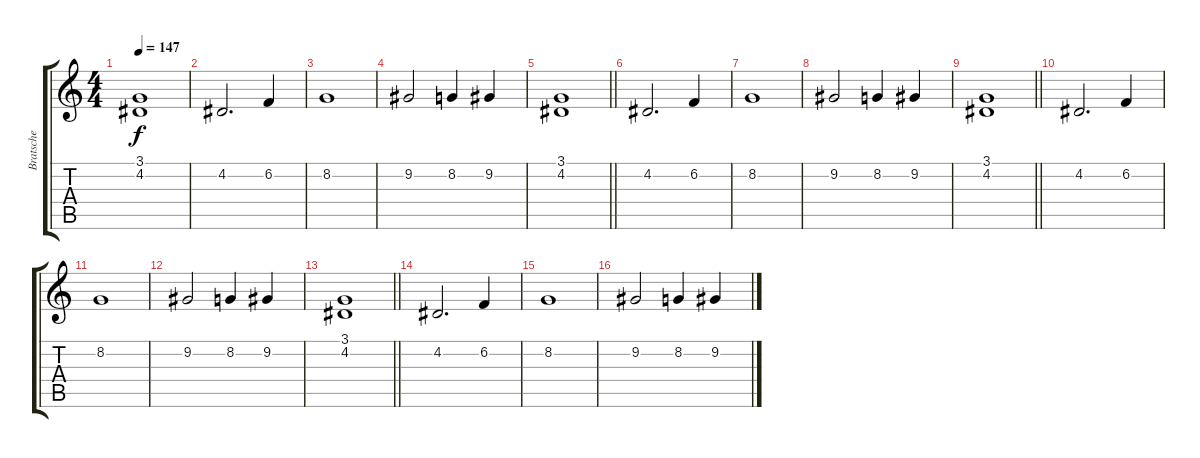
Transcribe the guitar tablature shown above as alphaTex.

\track ("Bratsche" "Bratsche") {instrument viola}
\staff {score tabs}
\tuning (E4 B3 G3 D3 A2 E2) {hide}
\ts (4 4)
\tempo 147
\clef g2
\ks c
(3.1 4.2).1{dy f} |
4.2.2{d} 6.2.4 |
8.2.1 |
9.2.2 8.2.4 9.2.4 |
\barLineRight lightlight
(3.1 4.2).1 |
4.2.2{d} 6.2.4 |
8.2.1 |
9.2.2 8.2.4 9.2.4 |
\barLineRight lightlight
(3.1 4.2).1 |
4.2.2{d} 6.2.4 |
8.2.1 |
9.2.2 8.2.4 9.2.4 |
\barLineRight lightlight
(3.1 4.2).1 |
4.2.2{d} 6.2.4 |
8.2.1 |
9.2.2 8.2.4 9.2.4
